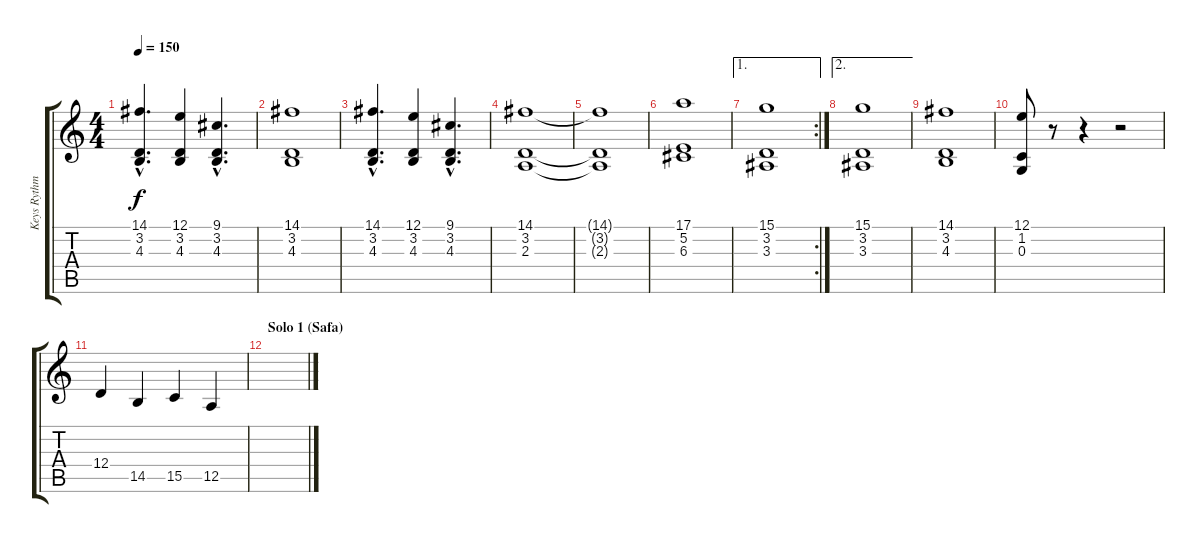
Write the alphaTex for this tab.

\track ("Keys Rythmn" "Keys Rythm") {instrument stringensemble1}
\staff {score tabs}
\tuning (E4 B3 G3 D3 A2 E2) {hide}
\ts (4 4)
\tempo 150
\clef g2
\ks c
(14.1{hac} 3.2{hac} 4.3{hac}).4{d dy f} (12.1 3.2 4.3).4 (9.1{hac} 3.2{hac} 4.3{hac}).4{d} |
(14.1 3.2 4.3).1 |
(14.1{hac} 3.2{hac} 4.3{hac}).4{d} (12.1 3.2 4.3).4 (9.1{hac} 3.2{hac} 4.3{hac}).4{d} |
(14.1 3.2 2.3).1 |
(14.1{t} 3.2{t} 2.3{t}).1 |
(17.1 5.2 6.3).1 |
\ae 1
\rc 2
(15.1 3.2 3.3).1 |
\ae 2
(15.1 3.2 3.3).1 |
(14.1 3.2 4.3).1 |
(12.1 1.2 0.3).8 r.8 r.4 r.2 |
12.4.4 14.5.4 15.5.4 12.5.4 |
\section ("" "Solo 1 (Safa)")
